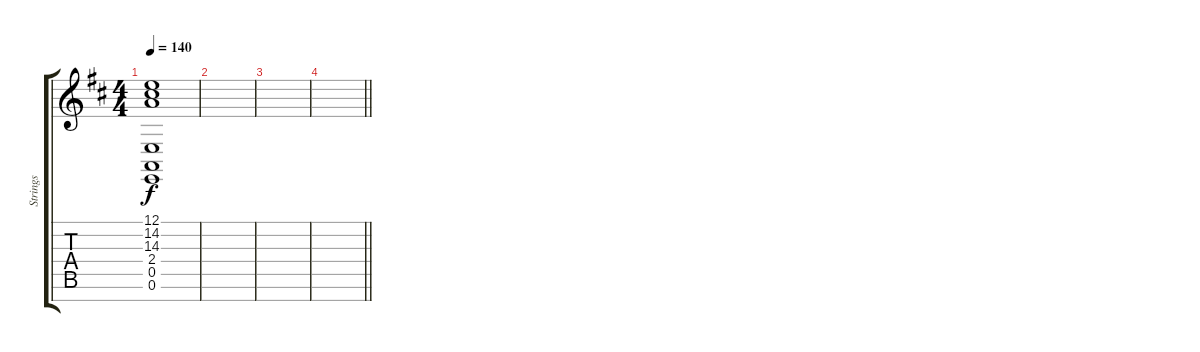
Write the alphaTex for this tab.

\track ("Strings" "Strings") {instrument stringensemble1}
\staff {score tabs}
\tuning (E4 B3 G3 D3 A2 E2 B1) {hide}
\ts (4 4)
\tempo 140
\clef g2
\ks bminor
(12.1{t} 14.2{t} 14.3{t} 2.4 0.5 0.6).1{dy f} |
|
|
\barLineRight lightlight
